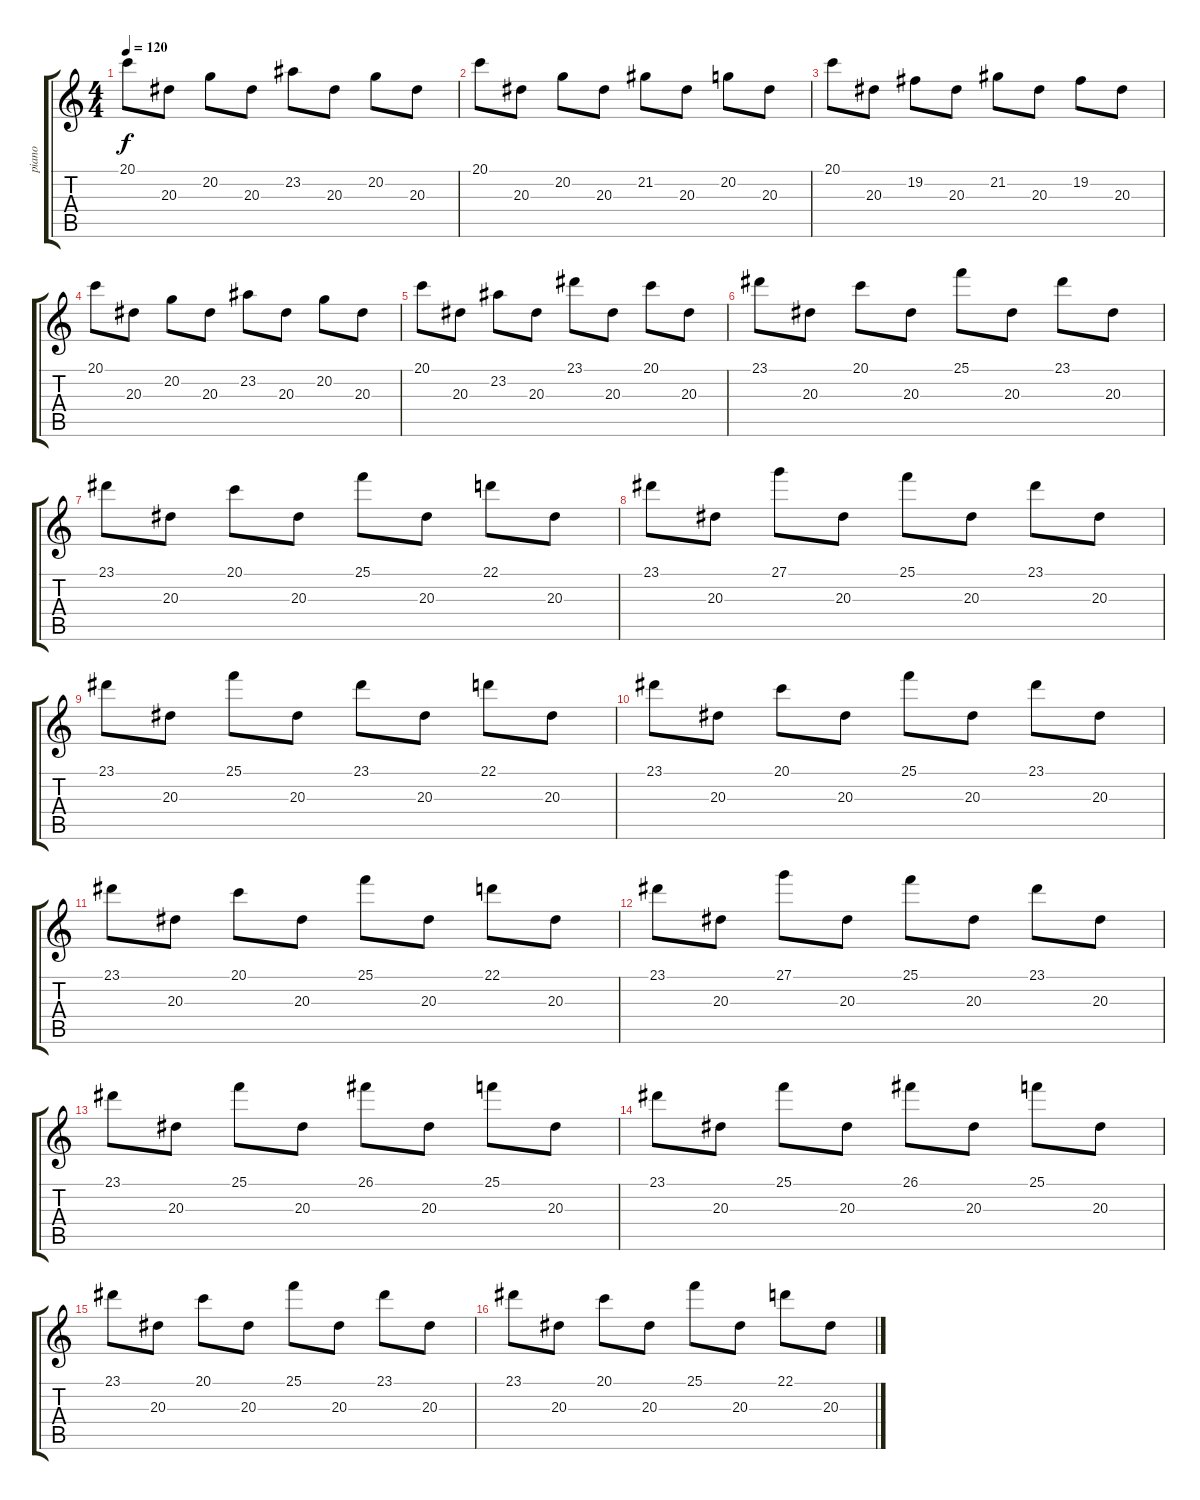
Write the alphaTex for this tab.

\track ("piano" "piano") {instrument acousticgrandpiano}
\staff {score tabs}
\tuning (E4 B3 G3 D3 A2 E2) {hide}
\ts (4 4)
\tempo 120
\clef g2
\ks c
20.1.8{dy f} 20.3.8 20.2.8 20.3.8 23.2.8 20.3.8 20.2.8 20.3.8 |
20.1.8 20.3.8 20.2.8 20.3.8 21.2.8 20.3.8 20.2.8 20.3.8 |
20.1.8 20.3.8 19.2.8 20.3.8 21.2.8 20.3.8 19.2.8 20.3.8 |
20.1.8 20.3.8 20.2.8 20.3.8 23.2.8 20.3.8 20.2.8 20.3.8 |
20.1.8 20.3.8 23.2.8 20.3.8 23.1.8 20.3.8 20.1.8 20.3.8 |
23.1.8 20.3.8 20.1.8 20.3.8 25.1.8 20.3.8 23.1.8 20.3.8 |
23.1.8 20.3.8 20.1.8 20.3.8 25.1.8 20.3.8 22.1.8 20.3.8 |
23.1.8 20.3.8 27.1.8 20.3.8 25.1.8 20.3.8 23.1.8 20.3.8 |
23.1.8 20.3.8 25.1.8 20.3.8 23.1.8 20.3.8 22.1.8 20.3.8 |
23.1.8 20.3.8 20.1.8 20.3.8 25.1.8 20.3.8 23.1.8 20.3.8 |
23.1.8 20.3.8 20.1.8 20.3.8 25.1.8 20.3.8 22.1.8 20.3.8 |
23.1.8 20.3.8 27.1.8 20.3.8 25.1.8 20.3.8 23.1.8 20.3.8 |
23.1.8 20.3.8 25.1.8 20.3.8 26.1.8 20.3.8 25.1.8 20.3.8 |
23.1.8 20.3.8 25.1.8 20.3.8 26.1.8 20.3.8 25.1.8 20.3.8 |
23.1.8 20.3.8 20.1.8 20.3.8 25.1.8 20.3.8 23.1.8 20.3.8 |
23.1.8 20.3.8 20.1.8 20.3.8 25.1.8 20.3.8 22.1.8 20.3.8
